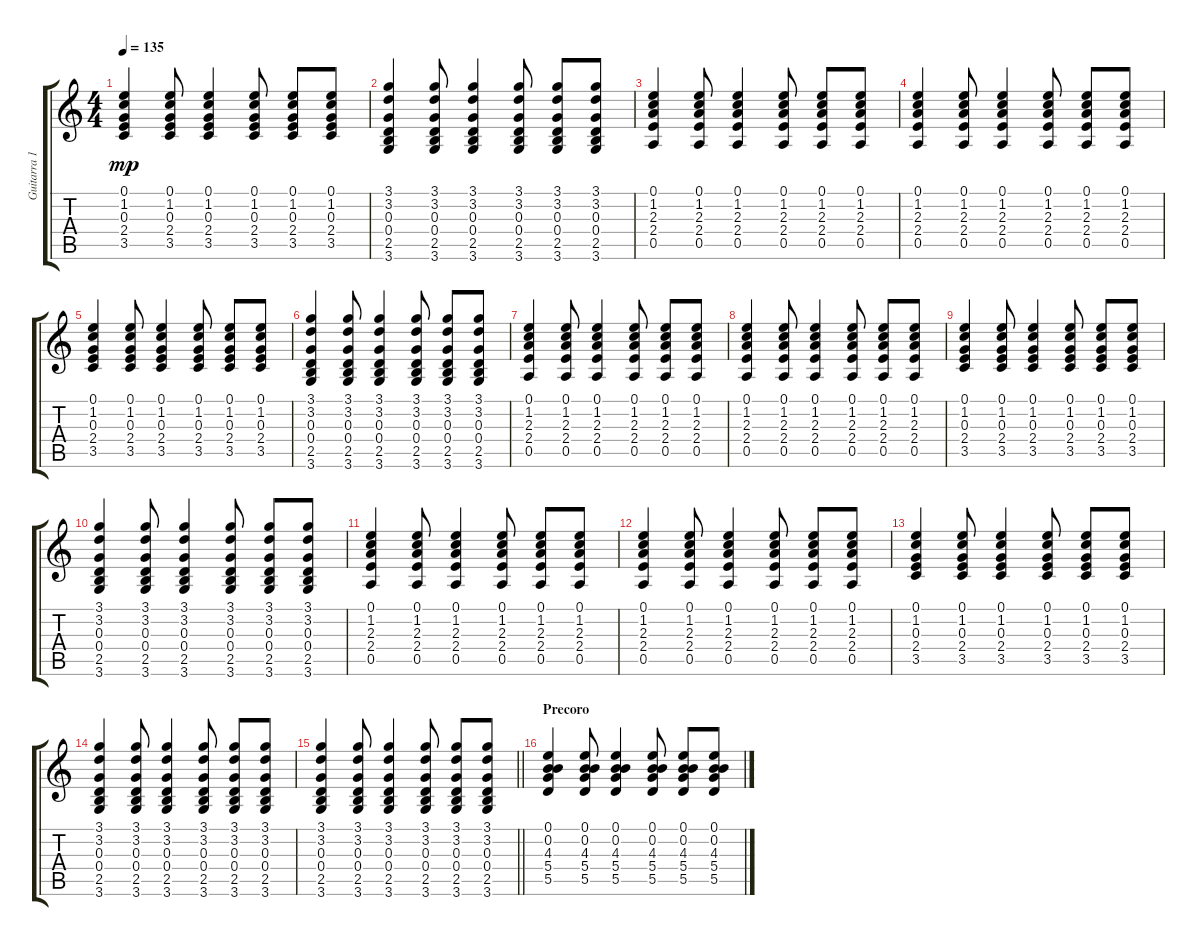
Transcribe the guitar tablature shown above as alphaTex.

\track ("Guitarra 1" "Guitarra 1") {instrument acousticguitarsteel}
\staff {score tabs}
\tuning (E4 B3 G3 D3 A2 E2) {hide}
\ts (4 4)
\tempo 135
\clef g2
\ks c
(0.1 1.2 0.3 2.4 3.5).4{dy mp} (0.1 1.2 0.3 2.4 3.5).8 (0.1 1.2 0.3 2.4 3.5).4 (0.1 1.2 0.3 2.4 3.5).8 (0.1 1.2 0.3 2.4 3.5).8 (0.1 1.2 0.3 2.4 3.5).8 |
(3.1 3.2 0.3 0.4 2.5 3.6).4 (3.1 3.2 0.3 0.4 2.5 3.6).8 (3.1 3.2 0.3 0.4 2.5 3.6).4 (3.1 3.2 0.3 0.4 2.5 3.6).8 (3.1 3.2 0.3 0.4 2.5 3.6).8 (3.1 3.2 0.3 0.4 2.5 3.6).8 |
(0.1 1.2 2.3 2.4 0.5).4 (0.1 1.2 2.3 2.4 0.5).8 (0.1 1.2 2.3 2.4 0.5).4 (0.1 1.2 2.3 2.4 0.5).8 (0.1 1.2 2.3 2.4 0.5).8 (0.1 1.2 2.3 2.4 0.5).8 |
(0.1 1.2 2.3 2.4 0.5).4 (0.1 1.2 2.3 2.4 0.5).8 (0.1 1.2 2.3 2.4 0.5).4 (0.1 1.2 2.3 2.4 0.5).8 (0.1 1.2 2.3 2.4 0.5).8 (0.1 1.2 2.3 2.4 0.5).8 |
(0.1 1.2 0.3 2.4 3.5).4 (0.1 1.2 0.3 2.4 3.5).8 (0.1 1.2 0.3 2.4 3.5).4 (0.1 1.2 0.3 2.4 3.5).8 (0.1 1.2 0.3 2.4 3.5).8 (0.1 1.2 0.3 2.4 3.5).8 |
(3.1 3.2 0.3 0.4 2.5 3.6).4 (3.1 3.2 0.3 0.4 2.5 3.6).8 (3.1 3.2 0.3 0.4 2.5 3.6).4 (3.1 3.2 0.3 0.4 2.5 3.6).8 (3.1 3.2 0.3 0.4 2.5 3.6).8 (3.1 3.2 0.3 0.4 2.5 3.6).8 |
(0.1 1.2 2.3 2.4 0.5).4 (0.1 1.2 2.3 2.4 0.5).8 (0.1 1.2 2.3 2.4 0.5).4 (0.1 1.2 2.3 2.4 0.5).8 (0.1 1.2 2.3 2.4 0.5).8 (0.1 1.2 2.3 2.4 0.5).8 |
(0.1 1.2 2.3 2.4 0.5).4 (0.1 1.2 2.3 2.4 0.5).8 (0.1 1.2 2.3 2.4 0.5).4 (0.1 1.2 2.3 2.4 0.5).8 (0.1 1.2 2.3 2.4 0.5).8 (0.1 1.2 2.3 2.4 0.5).8 |
(0.1 1.2 0.3 2.4 3.5).4 (0.1 1.2 0.3 2.4 3.5).8 (0.1 1.2 0.3 2.4 3.5).4 (0.1 1.2 0.3 2.4 3.5).8 (0.1 1.2 0.3 2.4 3.5).8 (0.1 1.2 0.3 2.4 3.5).8 |
(3.1 3.2 0.3 0.4 2.5 3.6).4 (3.1 3.2 0.3 0.4 2.5 3.6).8 (3.1 3.2 0.3 0.4 2.5 3.6).4 (3.1 3.2 0.3 0.4 2.5 3.6).8 (3.1 3.2 0.3 0.4 2.5 3.6).8 (3.1 3.2 0.3 0.4 2.5 3.6).8 |
(0.1 1.2 2.3 2.4 0.5).4 (0.1 1.2 2.3 2.4 0.5).8 (0.1 1.2 2.3 2.4 0.5).4 (0.1 1.2 2.3 2.4 0.5).8 (0.1 1.2 2.3 2.4 0.5).8 (0.1 1.2 2.3 2.4 0.5).8 |
(0.1 1.2 2.3 2.4 0.5).4 (0.1 1.2 2.3 2.4 0.5).8 (0.1 1.2 2.3 2.4 0.5).4 (0.1 1.2 2.3 2.4 0.5).8 (0.1 1.2 2.3 2.4 0.5).8 (0.1 1.2 2.3 2.4 0.5).8 |
(0.1 1.2 0.3 2.4 3.5).4 (0.1 1.2 0.3 2.4 3.5).8 (0.1 1.2 0.3 2.4 3.5).4 (0.1 1.2 0.3 2.4 3.5).8 (0.1 1.2 0.3 2.4 3.5).8 (0.1 1.2 0.3 2.4 3.5).8 |
(3.1 3.2 0.3 0.4 2.5 3.6).4 (3.1 3.2 0.3 0.4 2.5 3.6).8 (3.1 3.2 0.3 0.4 2.5 3.6).4 (3.1 3.2 0.3 0.4 2.5 3.6).8 (3.1 3.2 0.3 0.4 2.5 3.6).8 (3.1 3.2 0.3 0.4 2.5 3.6).8 |
\barLineRight lightlight
(3.1 3.2 0.3 0.4 2.5 3.6).4 (3.1 3.2 0.3 0.4 2.5 3.6).8 (3.1 3.2 0.3 0.4 2.5 3.6).4 (3.1 3.2 0.3 0.4 2.5 3.6).8 (3.1 3.2 0.3 0.4 2.5 3.6).8 (3.1 3.2 0.3 0.4 2.5 3.6).8 |
\section ("" "Precoro")
(0.1 0.2 4.3 5.4 5.5).4 (0.1 0.2 4.3 5.4 5.5).8 (0.1 0.2 4.3 5.4 5.5).4 (0.1 0.2 4.3 5.4 5.5).8 (0.1 0.2 4.3 5.4 5.5).8 (0.1 0.2 4.3 5.4 5.5).8
